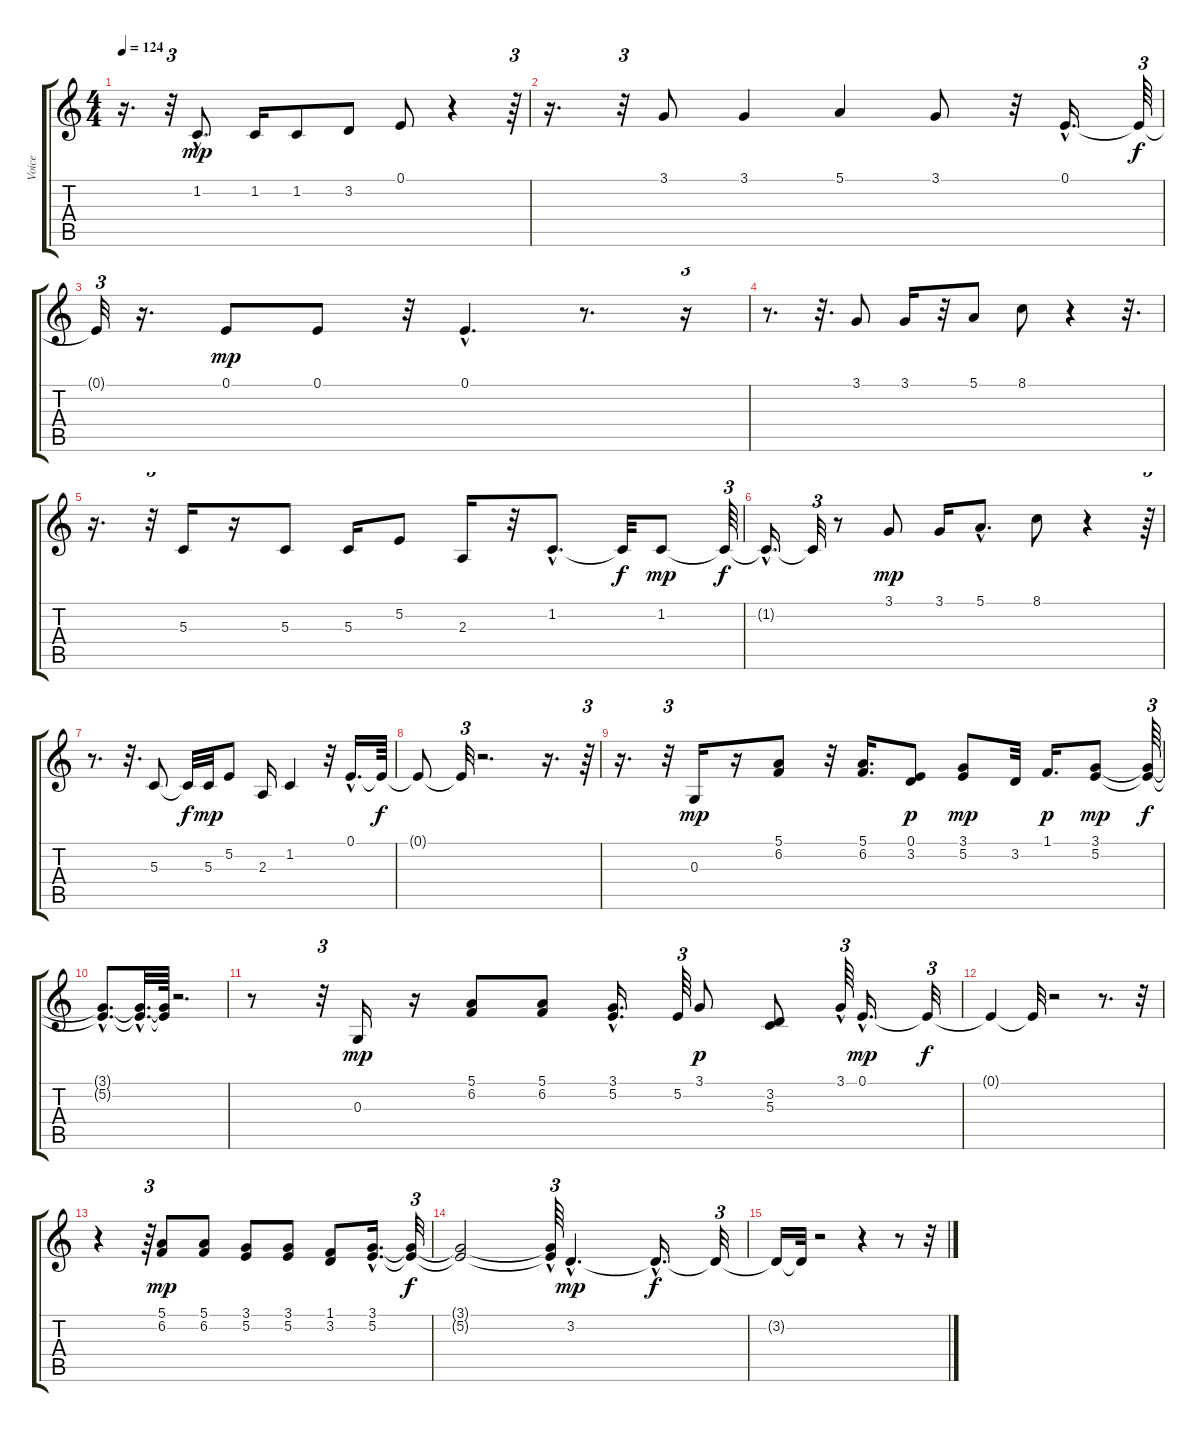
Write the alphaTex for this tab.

\track ("Voice" "Voice") {instrument altosax}
\staff {score tabs}
\tuning (E4 B3 G3 D3 A2 E2) {hide}
\ts (4 4)
\tempo 124
\clef g2
\ks c
r.16{d dy mp} r.32{tu (3 2)} 1.2{hac}.8{d} 1.2.16 1.2.8 3.2.8 0.1.8 r.4 r.64{tu (3 2)} |
r.16{d} r.32{tu (3 2)} 3.1.8 3.1.4 5.1.4 3.1.8 r.32 0.1{hac}.16{d} 0.1{t}.64{tu (3 2) dy f} |
0.1{t}.32{tu (3 2)} r.16{d} 0.1.8{dy mp} 0.1.8 r.32 0.1{hac}.4{d} r.8{d} r.16{tu (3 2)} |
r.8{d} r.32{d} 3.1.8 3.1.16 r.32 5.1.8 8.1.8 r.4 r.32{d} |
r.16{d} r.32{tu (3 2)} 5.3.16 r.16 5.3.8 5.3.16 5.2.8 2.3.16 r.32 1.2{hac}.8{d} 1.2{t}.32{dy f} 1.2.8{dy mp} 1.2{t}.64{tu (3 2) dy f} |
1.2{hac t}.16{d} 1.2{t}.32{tu (3 2)} r.8 3.1.8{dy mp} 3.1.16 5.1{hac}.8{d} 8.1.8 r.4 r.64{tu (3 2)} |
r.8{d} r.32{d} 5.3.8 5.3{t}.32{dy f} 5.3.32{dy mp} 5.2.8 2.3.16 1.2.4 r.32 0.1{hac}.16{d} 0.1{t}.64{dy f} |
0.1{t}.8 0.1{t}.32{tu (3 2)} r.2{d} r.16{d} r.64{tu (3 2)} |
r.16{d} r.32{tu (3 2)} 0.3.16{dy mp} r.16 (5.1 6.2).8 r.32 (5.1 6.2).16{d} (0.1 3.2).8{dy p} (3.1 5.2).8{dy mp} 3.2.32 1.1.16{d dy p} (3.1 5.2).8{dy mp} (3.1{t} 5.2{t}).64{tu (3 2) dy f} |
(3.1{hac t} 5.2{hac t}).8{d} (3.1{hac t} 5.2{hac t}).32{d} (3.1{t} 5.2{t}).64 r.2{d} |
r.8 r.32{tu (3 2)} 0.3.16{dy mp} r.16 (5.1 6.2).8 (5.1 6.2).8 (3.1 5.2{hac}).16{d} 5.2.64{tu (3 2)} 3.1.8{dy p} (3.2 5.3).8 3.1{hac}.64{tu (3 2)} 0.1{hac}.16{d dy mp} 0.1{t}.32{tu (3 2) dy f} |
0.1{t}.4 0.1{t}.32 r.2 r.8{d} r.32 |
r.4 r.64{tu (3 2)} (5.1 6.2).8{dy mp} (5.1 6.2).8 (3.1 5.2).8 (3.1 5.2).8 (1.1 3.2).8 (3.1{hac} 5.2{hac}).16{d} (3.1{t} 5.2{t}).32{tu (3 2) dy f} |
(3.1{t} 5.2{t}).2 (3.1{hac t} 5.2{t}).64{tu (3 2)} 3.2{hac}.4{d dy mp volume 12} 3.2{hac t}.16{d dy f} 3.2{t}.32{tu (3 2)} |
3.2{t}.16 3.2{t}.32 r.2 r.4 r.8 r.32
